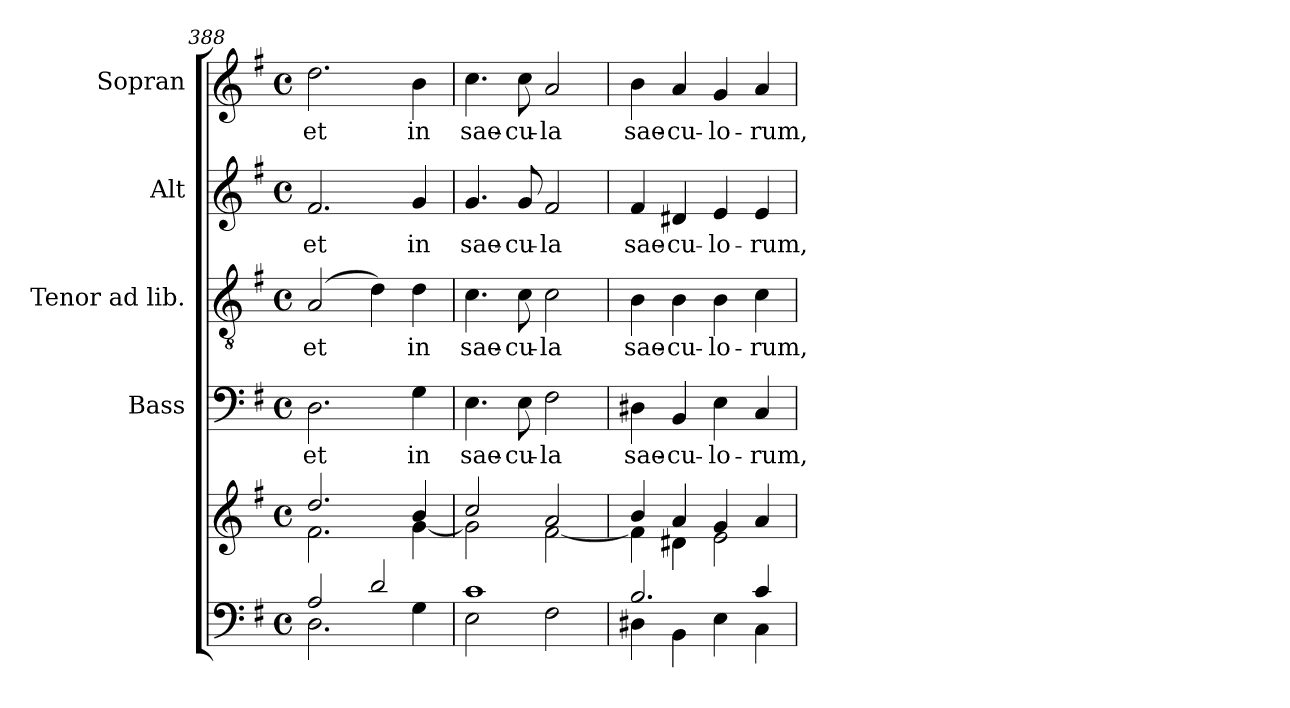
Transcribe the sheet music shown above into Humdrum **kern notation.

**kern	**kern	**kern	**text	**kern	**text	**kern	**text	**kern	**text
*part5	*part5	*part4	*part4	*part3	*part3	*part2	*part2	*part1	*part1
*staff6	*staff5	*staff4	*staff4	*staff3	*staff3	*staff2	*staff2	*staff1	*staff1
*	*	*I"Bass	*	*I"Tenor ad lib.	*	*I"Alt	*	*I"Sopran	*
*	*	*I'B.	*	*I'T.	*	*I'A.	*	*I'S.	*
*clefF4	*clefG2	*clefF4	*	*clefGv2	*	*clefG2	*	*clefG2	*
*k[f#]	*k[f#]	*k[f#]	*	*k[f#]	*	*k[f#]	*	*k[f#]	*
*G:	*G:	*G:	*	*G:	*	*G:	*	*G:	*
*M4/4	*M4/4	*M4/4	*	*M4/4	*	*M4/4	*	*M4/4	*
*met(c)	*met(c)	*met(c)	*	*met(c)	*	*met(c)	*	*met(c)	*
=388	=388	=388	=388	=388	=388	=388	=388	=388	=388
*^	*^	*	*	*	*	*	*	*	*
!	!	!	!	!	!LO:LY:b	!	!LO:LY:b	!	!LO:LY:b	!	!LO:LY:b
2A/	2.D\	2.dd/	2.f#\	2.D\	et	(2A/	et	2.f#/	et	2.dd\	et
2d/	.	.	.	.	.	4d\)	.	.	.	.	.
!	!	!	!	!	!LO:LY:b	!	!LO:LY:b	!	!LO:LY:b	!	!LO:LY:b
.	4G\	4b/	[<4g\	4G\	in	4d\	in	4g/	in	4b\	in
=389	=389	=389	=389	=389	=389	=389	=389	=389	=389	=389	=389
!	!	!	!	!	!LO:LY:b	!	!LO:LY:b	!	!LO:LY:b	!	!LO:LY:b
1c	2E\	2cc/	2g\]	4.E\	sae-	4.c\	sae-	4.g/	sae-	4.cc\	sae-
!	!	!	!	!	!LO:LY:b	!	!LO:LY:b	!	!LO:LY:b	!	!LO:LY:b
.	.	.	.	8E\	-cu-	8c\	-cu-	8g/	-cu-	8cc\	-cu-
!	!	!	!	!	!LO:LY:b	!	!LO:LY:b	!	!LO:LY:b	!	!LO:LY:b
.	2F#\	2a/	[<2f#\	2F#\	-la	2c\	-la	2f#/	-la	2a/	-la
=390	=390	=390	=390	=390	=390	=390	=390	=390	=390	=390	=390
!	!	!	!	!	!LO:LY:b	!	!LO:LY:b	!	!LO:LY:b	!	!LO:LY:b
2.B/	4D#X\	4b/	4f#\]	4D#X\	sae-	4B\	sae-	4f#/	sae-	4b\	sae-
!	!	!	!	!	!LO:LY:b	!	!LO:LY:b	!	!LO:LY:b	!	!LO:LY:b
.	4BB\	4a/	4d#X\	4BB/	-cu-	4B\	-cu-	4d#X/	-cu-	4a/	-cu-
!	!	!	!	!	!LO:LY:b	!	!LO:LY:b	!	!LO:LY:b	!	!LO:LY:b
.	4E\	4g/	2e\	4E\	-lo-	4B\	-lo-	4e/	-lo-	4g/	-lo-
!	!	!	!	!	!LO:LY:b	!	!LO:LY:b	!	!LO:LY:b	!	!LO:LY:b
4c/	4C\	4a/	.	4C/	-rum,	4c\	-rum,	4e/	-rum,	4a/	-rum,
*v	*v	*	*	*	*	*	*	*	*	*	*
*	*v	*v	*	*	*	*	*	*	*	*
=	=	=	=	=	=	=	=	=	=
*-	*-	*-	*-	*-	*-	*-	*-	*-	*-
